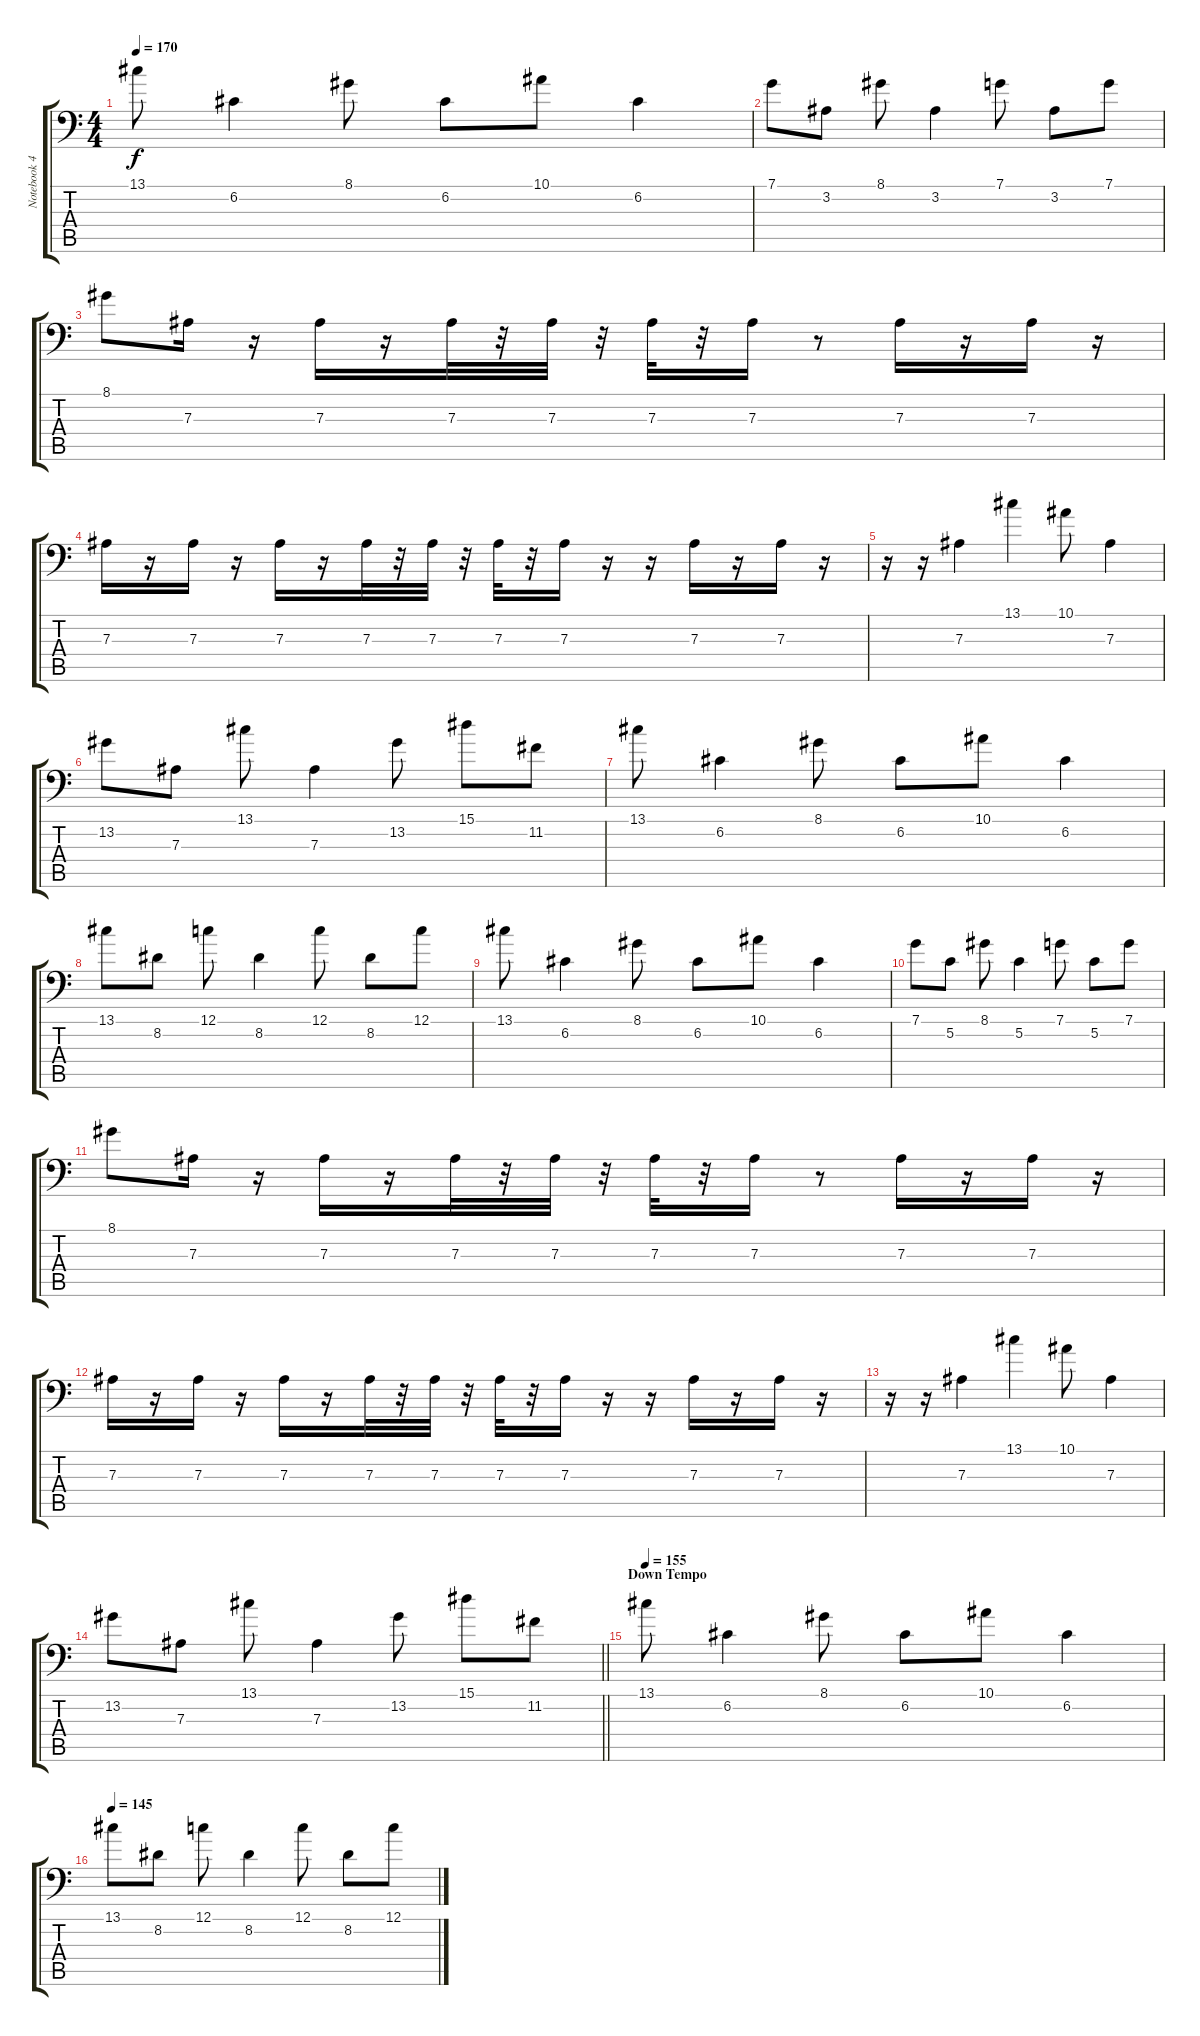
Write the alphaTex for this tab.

\track ("Notebook 4" "Notebook 4") {instrument lead2sawtooth}
\staff {score tabs}
\tuning (C4 G3 Eb3 Bb2 F2 Bb1) {hide}
\ts (4 4)
\tempo 170
\clef f4
\ks c
13.1.8{dy f} 6.2.4 8.1.8 6.2.8 10.1.8 6.2.4 |
7.1.8 3.2.8 8.1.8 3.2.4 7.1.8 3.2.8 7.1.8 |
8.1.8 7.3.16 r.16 7.3.16 r.16 7.3.32 r.32 7.3.32 r.32 7.3.32 r.32 7.3.16 r.8 7.3.16 r.16 7.3.16 r.16 |
7.3.16 r.16 7.3.16 r.16 7.3.16 r.16 7.3.32 r.32 7.3.32 r.32 7.3.32 r.32 7.3.16 r.16 r.16 7.3.16 r.16 7.3.16 r.16 |
r.16 r.16 7.3.4 13.1.4 10.1.8 7.3.4 |
13.2.8 7.3.8 13.1.8 7.3.4 13.2.8 15.1.8 11.2.8 |
13.1.8 6.2.4 8.1.8 6.2.8 10.1.8 6.2.4 |
13.1.8 8.2.8 12.1.8 8.2.4 12.1.8 8.2.8 12.1.8 |
13.1.8 6.2.4 8.1.8 6.2.8 10.1.8 6.2.4 |
7.1.8 5.2.8 8.1.8 5.2.4 7.1.8 5.2.8 7.1.8 |
8.1.8 7.3.16 r.16 7.3.16 r.16 7.3.32 r.32 7.3.32 r.32 7.3.32 r.32 7.3.16 r.8 7.3.16 r.16 7.3.16 r.16 |
7.3.16 r.16 7.3.16 r.16 7.3.16 r.16 7.3.32 r.32 7.3.32 r.32 7.3.32 r.32 7.3.16 r.16 r.16 7.3.16 r.16 7.3.16 r.16 |
r.16 r.16 7.3.4 13.1.4 10.1.8 7.3.4 |
\barLineRight lightlight
13.2.8 7.3.8 13.1.8 7.3.4 13.2.8 15.1.8 11.2.8 |
\section ("" "Down Tempo")
\tempo 155
13.1.8 6.2.4 8.1.8 6.2.8 10.1.8 6.2.4 |
\tempo 145
13.1.8 8.2.8 12.1.8 8.2.4 12.1.8 8.2.8 12.1.8
